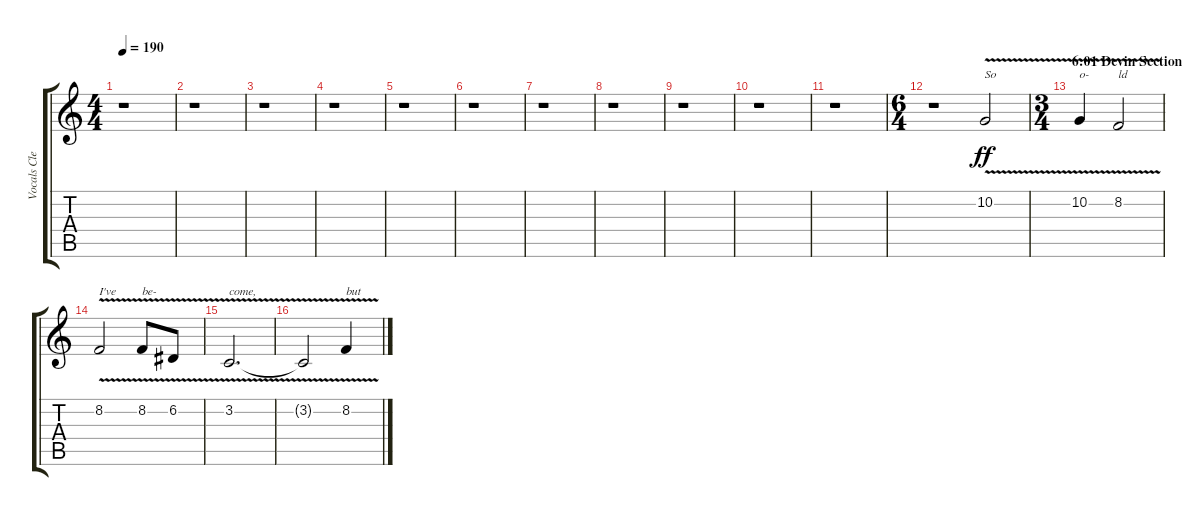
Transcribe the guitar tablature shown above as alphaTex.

\track ("Vocals Clean (Jari)" "Vocals Cle") {instrument altosax}
\staff {score tabs}
\tuning (D4 A3 F3 C3 G2 C2) {hide}
\ts (4 4)
\tempo 190
\clef g2
\ks c
r.1{dy ff} |
r.1 |
r.1 |
r.1 |
r.1 |
r.1 |
r.1 |
r.1 |
r.1 |
r.1 |
r.1 |
\ts (6 4)
r.1 10.2{v}.2{txt "So"} |
\ts (3 4)
\section ("" "6:01 Devin Section")
10.2{v}.4{txt "o-"} 8.2{v}.2{txt "ld"} |
8.2{v}.2{txt "I've"} 8.2{v}.8{txt "be-"} 6.2{v}.8 |
3.2{v}.2{d txt "come,"} |
3.2{t}.2 8.2{v}.4{txt "but"}
